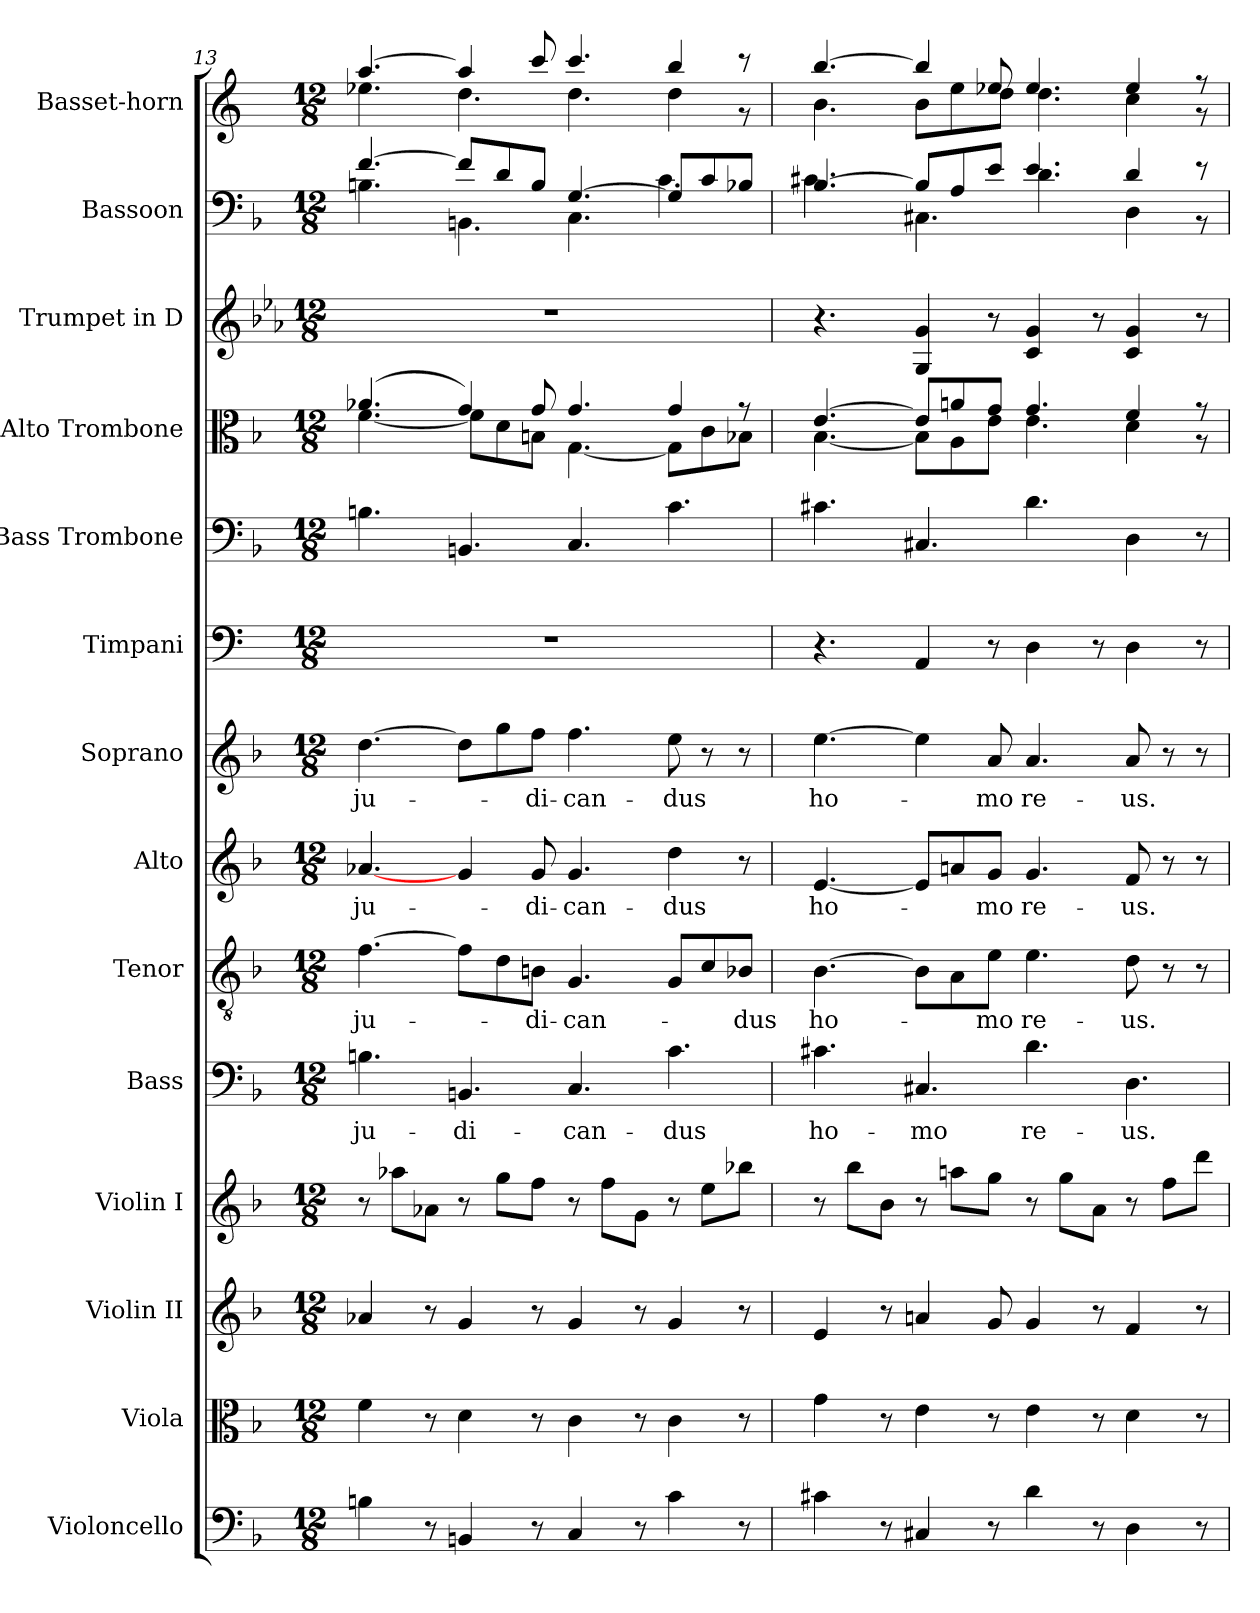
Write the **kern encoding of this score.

**kern	**kern	**kern	**kern	**kern	**text	**kern	**text	**kern	**text	**kern	**text	**kern	**kern	**kern	**kern	**kern	**kern
*part14	*part13	*part12	*part11	*part10	*part10	*part9	*part9	*part8	*part8	*part7	*part7	*part6	*part5	*part4	*part3	*part2	*part1
*staff14	*staff13	*staff12	*staff11	*staff10	*staff10	*staff9	*staff9	*staff8	*staff8	*staff7	*staff7	*staff6	*staff5	*staff4	*staff3	*staff2	*staff1
*I"Violoncello	*I"Viola	*I"Violin II	*I"Violin I	*I"Bass	*	*I"Tenor	*	*I"Alto	*	*I"Soprano	*	*I"Timpani	*I"Bass Trombone	*I"Alto Trombone	*I"Trumpet in D	*I"Bassoon	*I"Basset-horn
*I'Vc.	*I'Vla	*I'Vln II	*I'Vln I	*I'B.	*	*I'T.	*	*I'A.	*	*I'S.	*	*I'Timp.	*I'B. Tbn.	*I'A. Tbn.	*	*I'Bsn	*I'B.-hn
!!LO:PB:g=z
*clefF4	*clefC3	*clefG2	*clefG2	*clefF4	*	*clefGv2	*	*clefG2	*	*clefG2	*	*clefF4	*clefF4	*clefC3	*clefG2	*clefF4	*clefG2
*	*	*	*	*	*	*ITrd7c12	*	*	*	*	*	*	*	*	*ITrd-1c-2	*	*ITrd4c7
*k[b-]	*k[b-]	*k[b-]	*k[b-]	*k[b-]	*	*k[b-]	*	*k[b-]	*	*k[b-]	*	*k[]	*k[b-]	*k[b-]	*k[b-]	*k[b-]	*k[b-]
*F:	*F:	*F:	*F:	*F:	*	*F:	*	*F:	*	*F:	*	*C:	*F:	*F:	*F:	*F:	*F:
*M12/8	*M12/8	*M12/8	*M12/8	*M12/8	*	*M12/8	*	*M12/8	*	*M12/8	*	*M12/8	*M12/8	*M12/8	*M12/8	*M12/8	*M12/8
=13	=13	=13	=13	=13	=13	=13	=13	=13	=13	=13	=13	=13	=13	=13	=13	=13	=13
!	!	!	!	!	!LO:LY:b:color=#000000	!	!	!	!	!	!	!	!	!	!	!	!
!	!	!	!	!	!	!	!LO:LY:b:color=#000000	!	!	!	!	!	!	!	!	!	!
!	!	!	!	!	!	!	!	!	!LO:LY:b:color=#000000	!	!	!	!	!	!	!	!
!	!	!	!	!	!	!	!	!	!	!	!LO:LY:b:color=#000000	!LO:N:vis=1	!	!	!LO:N:vis=1	!	!
*	*	*	*	*	*	*	*	*	*	*	*	*	*	*^	*	*^	*^
4Bni\	4fi\	4a-Xi/	8r	4.Bni\	ju-	[4.Fi\	ju-	[4.a-Xi/	ju-	[4.ddi\	ju-	1.r	4.Bni\	(4.a-Xi/	[4.fi\	1.r	[4.fi/	4.Bni\	[4.ddi/	4.a-Xi\
.	.	.	8aa-Xi\L	.	.	.	.	.	.	.	.	.	.	.	.	.	.	.	.	.
8r	8r	8r	8a-Xi\J	.	.	.	.	.	.	.	.	.	.	.	.	.	.	.	.	.
!	!	!	!	!	!LO:LY:b:color=#000000	!	!	!	!	!	!	!	!	!	!	!	!	!	!	!
4BBni/	4di\	4gi/	8r	4.BBni/	-di-	8Fi\L]	.	4gi/	.	8ddi\L]	.	.	4.BBni/	4gi/)	8fi\L]	.	8fi/L]	4.BBni\	4ddi/]	4.gi\
.	.	.	8ggi\L	.	.	8Di\	.	.	.	8ggi\	.	.	.	.	8di\	.	8di/	.	.	.
!	!	!	!	!	!	!	!LO:LY:b:color=#000000	!	!	!	!	!	!	!	!	!	!	!	!	!
!	!	!	!	!	!	!	!	!	!LO:LY:b:color=#000000	!	!	!	!	!	!	!	!	!	!	!
!	!	!	!	!	!	!	!	!	!	!	!LO:LY:b:color=#000000	!	!	!	!	!	!	!	!	!
8r	8r	8r	8ffi\J	.	.	8BBni\J	-di-	8gi/	-di-	8ffi\J	-di-	.	.	8gi/	8Bni\J	.	8Bi/J	.	8ffi/	.
!	!	!	!	!	!LO:LY:b:color=#000000	!	!	!	!	!	!	!	!	!	!	!	!	!	!	!
!	!	!	!	!	!	!	!LO:LY:b:color=#000000	!	!	!	!	!	!	!	!	!	!	!	!	!
!	!	!	!	!	!	!	!	!	!LO:LY:b:color=#000000	!	!	!	!	!	!	!	!	!	!	!
!	!	!	!	!	!	!	!	!	!	!	!LO:LY:b:color=#000000	!	!	!	!	!	!	!	!	!
4Ci/	4ci\	4gi/	8r	4.Ci/	-can-	4.GGi/	-can-	4.gi/	-can-	4.ffi\	-can-	.	4.Ci/	4.gi/	[4.Gi\	.	[4.Gi/	4.Ci\	4.ffi/	4.gi\
.	.	.	8ffi\L	.	.	.	.	.	.	.	.	.	.	.	.	.	.	.	.	.
8r	8r	8r	8gi\J	.	.	.	.	.	.	.	.	.	.	.	.	.	.	.	.	.
!	!	!	!	!	!LO:LY:b:color=#000000	!	!	!	!	!	!	!	!	!	!	!	!	!	!	!
!	!	!	!	!	!	!	!	!	!LO:LY:b:color=#000000	!	!	!	!	!	!	!	!	!	!	!
!	!	!	!	!	!	!	!	!	!	!	!LO:LY:b:color=#000000	!	!	!	!	!	!	!	!	!
4ci\	4ci\	4gi/	8r	4.ci\	-dus	8GGi/L	.	4ddi\	-dus	8eei\	-dus	.	4.ci\	4gi/	8Gi\L]	.	8Gi/L]	4.ci\	4eei/	4gi\
.	.	.	8eei\L	.	.	8Ci/	.	.	.	8r	.	.	.	.	8ci\	.	8ci/	.	.	.
!	!	!	!	!	!	!	!LO:LY:b:color=#000000	!	!	!	!	!	!	!	!	!	!	!	!	!
8r	8r	8r	8bb-Xi\J	.	.	8BB-Xi/J	-dus	8r	.	8r	.	.	.	8r	8B-Xi\J	.	8B-Xi/J	.	8r	8r
=14	=14	=14	=14	=14	=14	=14	=14	=14	=14	=14	=14	=14	=14	=14	=14	=14	=14	=14	=14	=14
!	!	!	!	!	!LO:LY:b:color=#000000	!	!	!	!	!	!	!	!	!	!	!	!	!	!	!
!	!	!	!	!	!	!	!LO:LY:b:color=#000000	!	!	!	!	!	!	!	!	!	!	!	!	!
!	!	!	!	!	!	!	!	!	!LO:LY:b:color=#000000	!	!	!	!	!	!	!	!	!	!	!
!	!	!	!	!	!	!	!	!	!	!	!LO:LY:b:color=#000000	!	!	!	!	!	!	!	!	!
4c#Xi\	4gi\	4ei/	8r	4.c#Xi\	ho-	[4.BB-i\	ho-	[4.ei/	ho-	[4.eei\	ho-	4.r	4.c#Xi\	[4.ei/	[4.B-i\	4.r	[4.B-i/	4.c#Xi\	[4.eei/	4.ei\
.	.	.	8bb-i\L	.	.	.	.	.	.	.	.	.	.	.	.	.	.	.	.	.
8r	8r	8r	8b-i\J	.	.	.	.	.	.	.	.	.	.	.	.	.	.	.	.	.
!	!	!	!	!	!LO:LY:b:color=#000000	!	!	!	!	!	!	!	!	!	!	!	!	!	!	!
4C#Xi/	4ei\	4ani/	8r	4.C#Xi/	-mo	8BB-i\L]	.	8ei/L]	.	4eei\]	.	4AAi/	4.C#Xi/	8ei/L]	8B-i\L]	4Ai/ 4ai	8B-i/L]	4.C#Xi\	4eei/]	8ei\L
.	.	.	8aani\L	.	.	8AAi\	.	8ani/	.	.	.	.	.	8ani/	8Ai\	.	8Ai/	.	.	8ai\
!	!	!	!	!	!	!	!LO:LY:b:color=#000000	!	!	!	!	!	!	!	!	!	!	!	!	!
!	!	!	!	!	!	!	!	!	!LO:LY:b:color=#000000	!	!	!	!	!	!	!	!	!	!	!
!	!	!	!	!	!	!	!	!	!	!	!LO:LY:b:color=#000000	!	!	!	!	!	!	!	!	!
8r	8r	8gi/	8ggi\J	.	.	8Ei\J	-mo	8gi/J	-mo	8ai/	-mo	8r	.	8gi/J	8ei\J	8r	8ei/J	.	8a-Xi/	8gi\J
!	!	!	!	!	!LO:LY:b:color=#000000	!	!	!	!	!	!	!	!	!	!	!	!	!	!	!
!	!	!	!	!	!	!	!LO:LY:b:color=#000000	!	!	!	!	!	!	!	!	!	!	!	!	!
!	!	!	!	!	!	!	!	!	!LO:LY:b:color=#000000	!	!	!	!	!	!	!	!	!	!	!
!	!	!	!	!	!	!	!	!	!	!	!LO:LY:b:color=#000000	!	!	!	!	!	!	!	!	!
4di\	4ei\	4gi/	8r	4.di\	re-	4.Ei\	re-	4.gi/	re-	4.ai/	re-	4Di\	4.di\	4.gi/	4.ei\	4di/ 4ai	4.ei/	4.di\	4.a-i/	4.gi\
.	.	.	8ggi\L	.	.	.	.	.	.	.	.	.	.	.	.	.	.	.	.	.
8r	8r	8r	8ai\J	.	.	.	.	.	.	.	.	8r	.	.	.	8r	.	.	.	.
!	!	!	!	!	!LO:LY:b:color=#000000	!	!	!	!	!	!	!	!	!	!	!	!	!	!	!
!	!	!	!	!	!	!	!LO:LY:b:color=#000000	!	!	!	!	!	!	!	!	!	!	!	!	!
!	!	!	!	!	!	!	!	!	!LO:LY:b:color=#000000	!	!	!	!	!	!	!	!	!	!	!
!	!	!	!	!	!	!	!	!	!	!	!LO:LY:b:color=#000000	!	!	!	!	!	!	!	!	!
4Di\	4di\	4fi/	8r	4.Di\	-us.	8Di\	-us.	8fi/	-us.	8ai/	-us.	4Di\	4Di\	4fi/	4di\	4di/ 4ai	4di/	4Di\	4a-i/	4fi\
.	.	.	8ffi\L	.	.	8r	.	8r	.	8r	.	.	.	.	.	.	.	.	.	.
8r	8r	8r	8dddi\J	.	.	8r	.	8r	.	8r	.	8r	8r	8r	8r	8r	8r	8r	8r	8r
*	*	*	*	*	*	*	*	*	*	*	*	*	*	*	*	*	*v	*v	*	*
*	*	*	*	*	*	*	*	*	*	*	*	*	*	*v	*v	*	*	*v	*v
=	=	=	=	=	=	=	=	=	=	=	=	=	=	=	=	=	=
*-	*-	*-	*-	*-	*-	*-	*-	*-	*-	*-	*-	*-	*-	*-	*-	*-	*-
